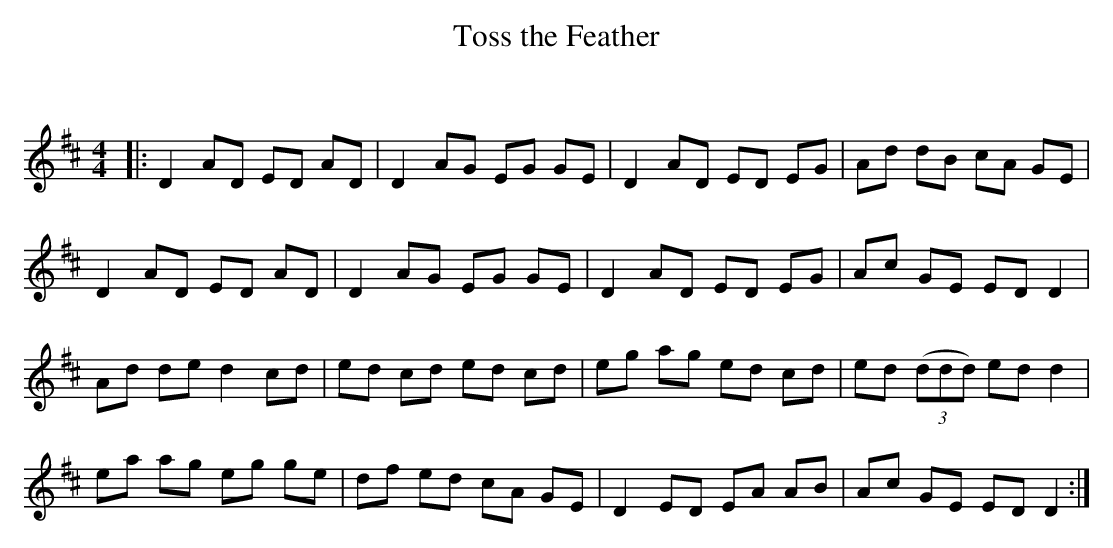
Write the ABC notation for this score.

X:1
T: Toss the Feather
C:
Q: 232
K:D
M:4/4
L:1/8
|:D2 AD ED AD|D2 AG EG GE|D2 AD ED EG|Ad dB cA GE|
D2 AD ED AD|D2 AG EG GE|D2 AD ED EG|Ac GE ED D2|
Ad de d2 cd|ed cd ed cd|eg ag ed cd|ed ((3ddd) ed d2|
ea ag eg ge|df ed cA GE|D2 ED EA AB|Ac GE ED D2:|
